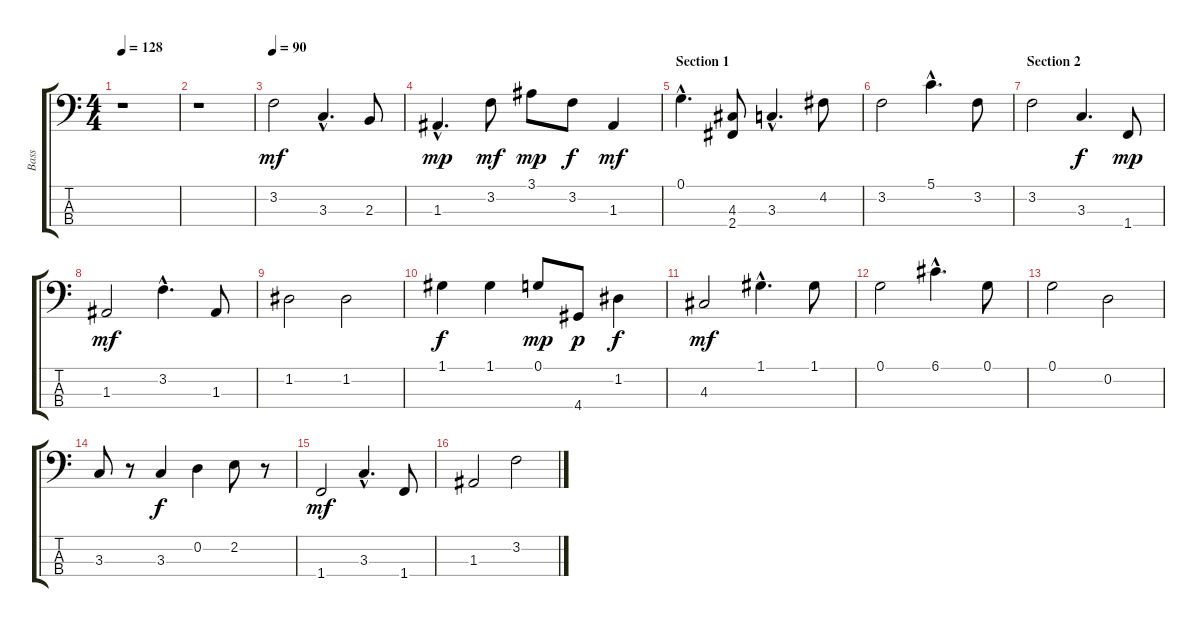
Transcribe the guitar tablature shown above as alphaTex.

\track ("Bass" "Bass") {instrument acousticbass}
\staff {score tabs}
\tuning (G2 D2 A1 E1) {hide}
\ts (4 4)
\tempo 128
\clef f4
\ks c
r.1{dy mf instrument acousticbass} |
r.1 |
\tempo 90
3.2.2 3.3{hac}.4{d} 2.3.8 |
1.3{hac}.4{d dy mp} 3.2.8{dy mf} 3.1.8{dy mp} 3.2.8{dy f} 1.3.4{dy mf} |
\section ("" "Section 1")
0.1{hac}.4{d} (4.3 2.4).8 3.3{hac}.4{d} 4.2.8 |
3.2.2 5.1{hac}.4{d} 3.2.8 |
\section ("" "Section 2")
3.2.2 3.3.4{d dy f} 1.4.8{dy mp} |
1.3.2{dy mf} 3.2{hac}.4{d} 1.3.8 |
1.2.2 1.2.2 |
1.1.4{dy f} 1.1.4 0.1.8{dy mp} 4.4.8{dy p} 1.2.4{dy f} |
4.3.2{dy mf} 1.1{hac}.4{d} 1.1.8 |
0.1.2 6.1{hac}.4{d} 0.1.8 |
0.1.2 0.2.2 |
3.3.8 r.8 3.3.4{dy f} 0.2.4 2.2.8 r.8 |
1.4.2{dy mf} 3.3{hac}.4{d} 1.4.8 |
1.3.2 3.2.2
